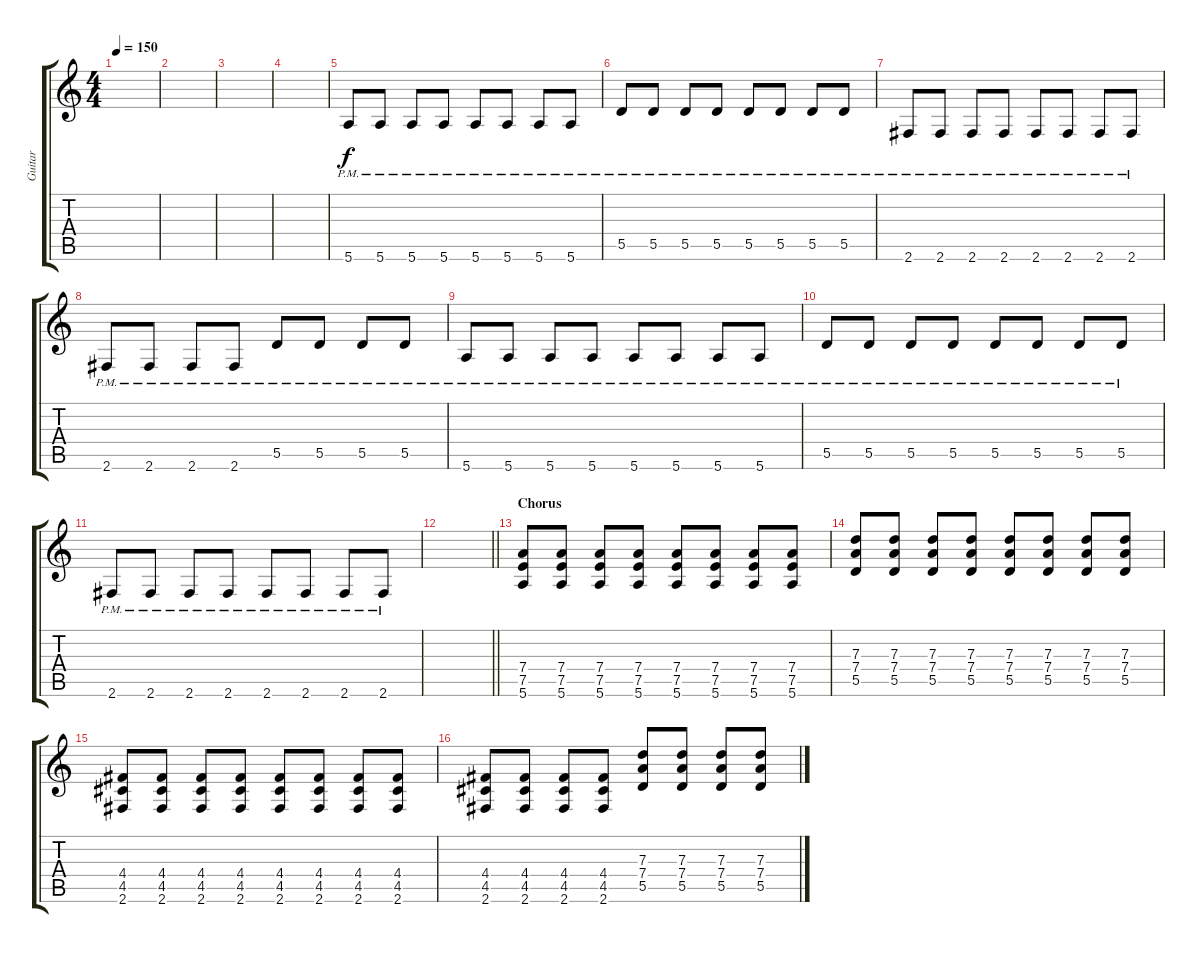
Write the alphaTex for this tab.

\track ("Guitar" "Guitar") {instrument distortionguitar}
\staff {score tabs}
\tuning (E4 B3 G3 D3 A2 E2) {hide}
\ts (4 4)
\tempo 150
\clef g2
\ks c
|
|
|
|
5.6{pm}.8 5.6{pm}.8 5.6{pm}.8 5.6{pm}.8 5.6{pm}.8 5.6{pm}.8 5.6{pm}.8 5.6{pm}.8 |
5.5{pm}.8 5.5{pm}.8 5.5{pm}.8 5.5{pm}.8 5.5{pm}.8 5.5{pm}.8 5.5{pm}.8 5.5{pm}.8 |
2.6{pm}.8 2.6{pm}.8 2.6{pm}.8 2.6{pm}.8 2.6{pm}.8 2.6{pm}.8 2.6{pm}.8 2.6{pm}.8 |
2.6{pm}.8 2.6{pm}.8 2.6{pm}.8 2.6{pm}.8 5.5{pm}.8 5.5{pm}.8 5.5{pm}.8 5.5{pm}.8 |
5.6{pm}.8 5.6{pm}.8 5.6{pm}.8 5.6{pm}.8 5.6{pm}.8 5.6{pm}.8 5.6{pm}.8 5.6{pm}.8 |
5.5{pm}.8 5.5{pm}.8 5.5{pm}.8 5.5{pm}.8 5.5{pm}.8 5.5{pm}.8 5.5{pm}.8 5.5{pm}.8 |
2.6{pm}.8 2.6{pm}.8 2.6{pm}.8 2.6{pm}.8 2.6{pm}.8 2.6{pm}.8 2.6{pm}.8 2.6{pm}.8 |
\barLineRight lightlight
|
\section ("" "Chorus")
(7.4 7.5 5.6).8 (7.4 7.5 5.6).8 (7.4 7.5 5.6).8 (7.4 7.5 5.6).8 (7.4 7.5 5.6).8 (7.4 7.5 5.6).8 (7.4 7.5 5.6).8 (7.4 7.5 5.6).8 |
(7.3 7.4 5.5).8 (7.3 7.4 5.5).8 (7.3 7.4 5.5).8 (7.3 7.4 5.5).8 (7.3 7.4 5.5).8 (7.3 7.4 5.5).8 (7.3 7.4 5.5).8 (7.3 7.4 5.5).8 |
(4.4 4.5 2.6).8 (4.4 4.5 2.6).8 (4.4 4.5 2.6).8 (4.4 4.5 2.6).8 (4.4 4.5 2.6).8 (4.4 4.5 2.6).8 (4.4 4.5 2.6).8 (4.4 4.5 2.6).8 |
(4.4 4.5 2.6).8 (4.4 4.5 2.6).8 (4.4 4.5 2.6).8 (4.4 4.5 2.6).8 (7.3 7.4 5.5).8 (7.3 7.4 5.5).8 (7.3 7.4 5.5).8 (7.3 7.4 5.5).8
